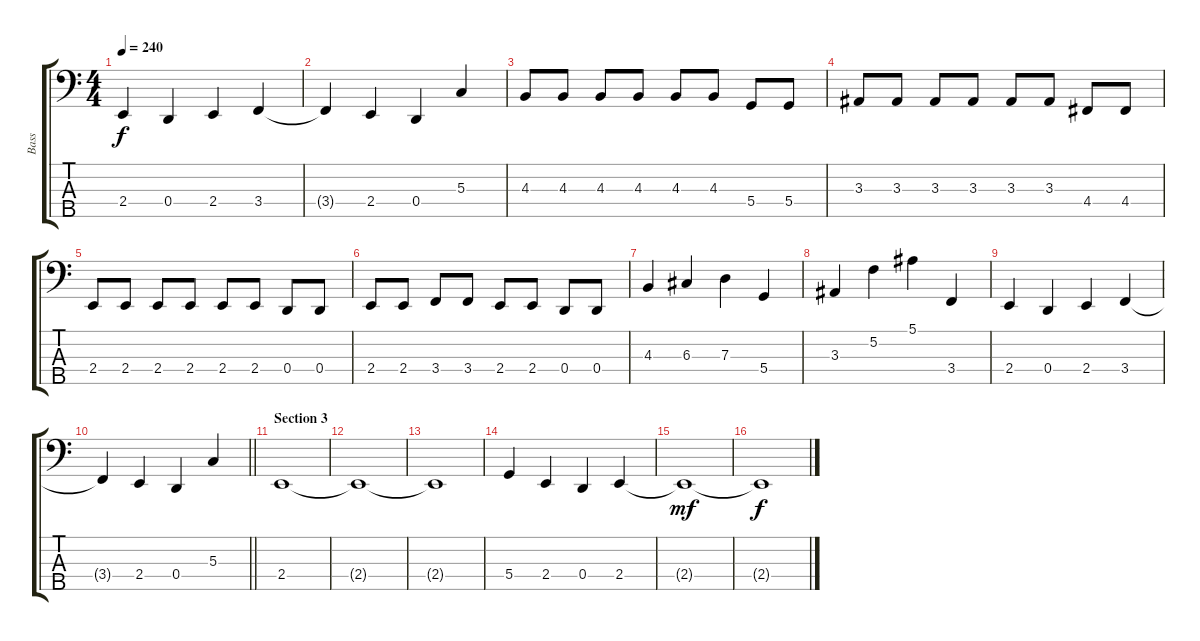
\track ("Bass" "Bass") {instrument electricbasspick}
\staff {score tabs}
\tuning (F2 C2 G1 D1 A0) {hide}
\ts (4 4)
\tempo 240
\clef f4
\ks c
2.4.4{dy f} 0.4.4 2.4.4 3.4.4 |
3.4{t}.4 2.4.4 0.4.4 5.3.4 |
4.3.8 4.3.8 4.3.8 4.3.8 4.3.8 4.3.8 5.4.8 5.4.8 |
3.3.8 3.3.8 3.3.8 3.3.8 3.3.8 3.3.8 4.4.8 4.4.8 |
2.4.8 2.4.8 2.4.8 2.4.8 2.4.8 2.4.8 0.4.8 0.4.8 |
2.4.8 2.4.8 3.4.8 3.4.8 2.4.8 2.4.8 0.4.8 0.4.8 |
4.3.4 6.3.4 7.3.4 5.4.4 |
3.3.4 5.2.4 5.1.4 3.4.4 |
2.4.4 0.4.4 2.4.4 3.4.4 |
\barLineRight lightlight
3.4{t}.4 2.4.4 0.4.4 5.3.4 |
\section ("" "Section 3")
2.4.1 |
2.4{t}.1 |
2.4{t}.1 |
5.4.4 2.4.4 0.4.4 2.4.4 |
2.4{t}.1{dy mf} |
2.4{t}.1{dy f}
